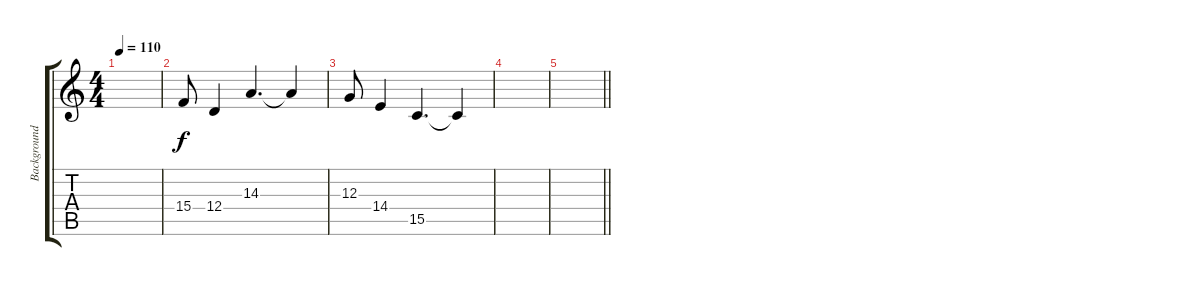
\track ("Background Piano" "Background") {instrument acousticgrandpiano}
\staff {score tabs}
\tuning (E4 B3 G3 D3 A2 E2) {hide}
\ts (4 4)
\tempo 110
\clef g2
\ks c
|
15.4.8{volume 4} 12.4.4 14.3.4{d} 14.3{t}.4 |
12.3.8 14.4.4 15.5.4{d} 15.5{t}.4 |
|
\barLineRight lightlight
